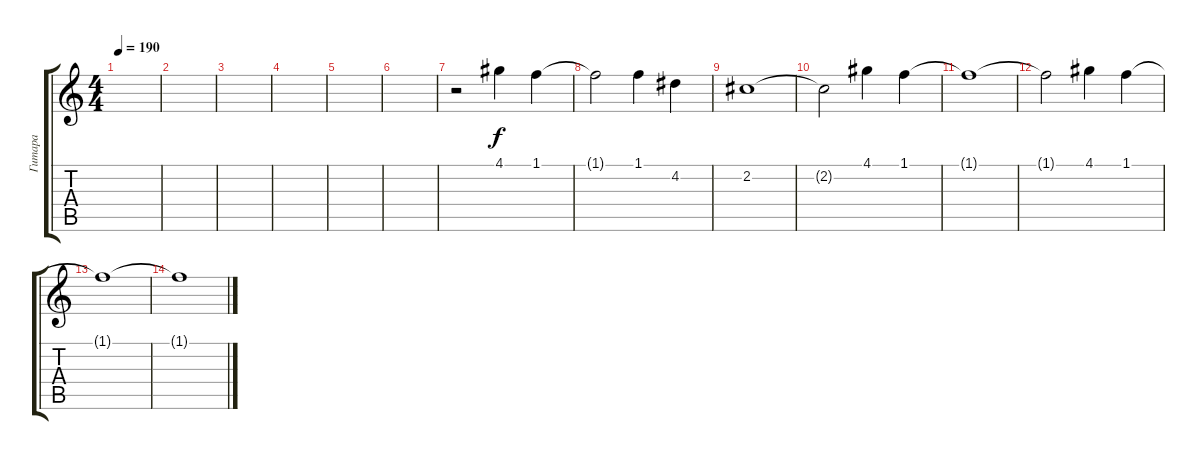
\track ("Гитара" "Гитара") {instrument overdrivenguitar}
\staff {score tabs}
\tuning (E4 B3 G3 D3 A2 E2) {hide}
\ts (4 4)
\tempo 190
\clef g2
\ks c
|
|
|
|
|
|
r.2 4.1.4 1.1.4 |
1.1{t}.2 1.1.4 4.2.4 |
2.2.1 |
2.2{t}.2 4.1.4 1.1.4 |
1.1{t}.1 |
1.1{t}.2 4.1.4 1.1.4 |
1.1{t}.1 |
1.1{t}.1
